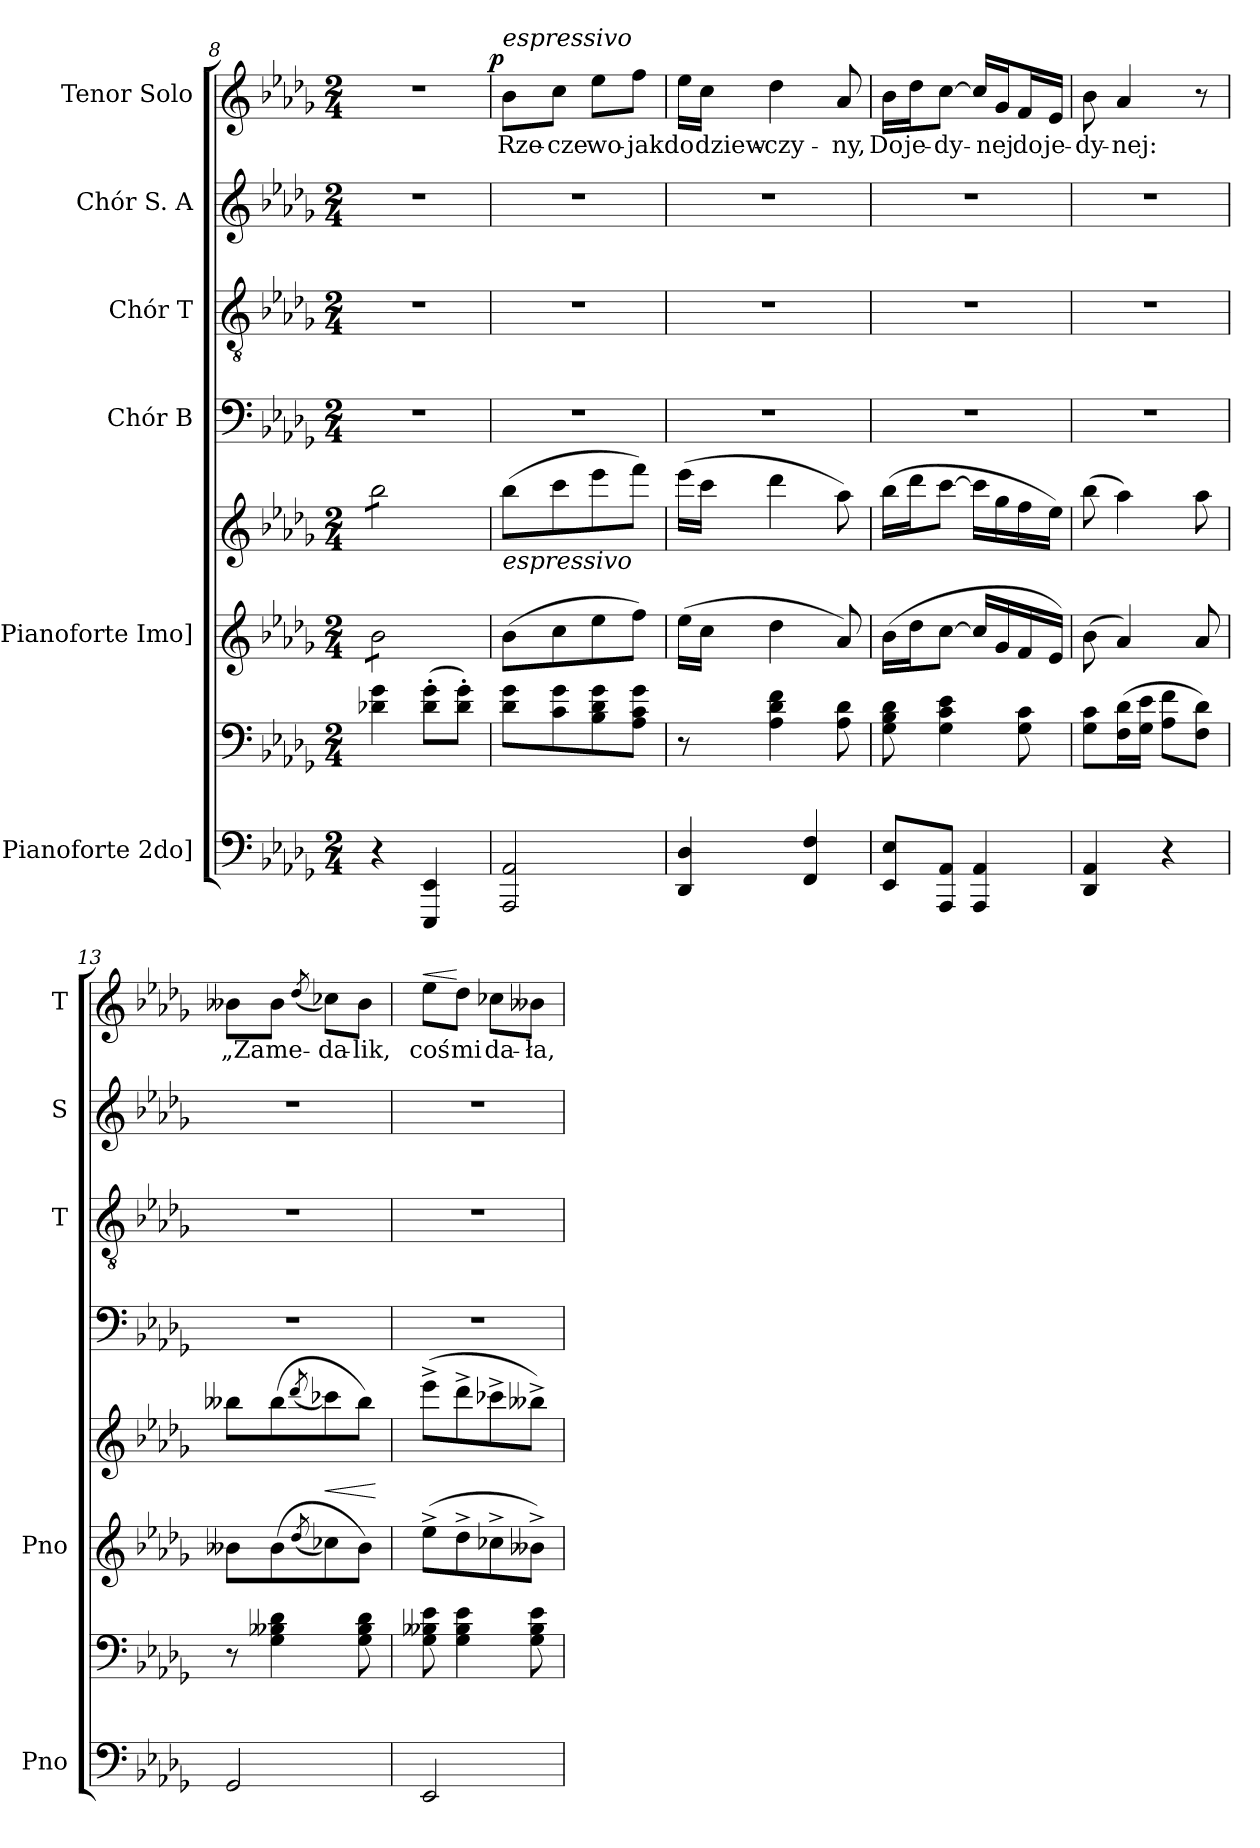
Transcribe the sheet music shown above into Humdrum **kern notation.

**kern	**kern	**kern	**kern	**dynam	**kern	**kern	**kern	**kern	**text	**dynam
*part6	*part6	*part5	*part5	*part5	*part4	*part3	*part2	*part1	*part1	*part1
*staff8	*staff7	*staff6	*staff5	*staff5/6	*staff4	*staff3	*staff2	*staff1	*staff1	*staff1
*I"[Pianoforte 2do]	*	*I"[Pianoforte Imo]	*	*	*I"Chór B	*I"Chór T	*I"Chór S. A	*I"Tenor Solo	*	*
*I'Pno	*	*I'Pno	*	*	*	*I'T	*I'S	*I'T	*	*
*clefF4	*clefF4	*clefG2	*clefG2	*	*clefF4	*clefGv2	*clefG2	*clefG2	*	*
*k[b-e-a-d-g-]	*k[b-e-a-d-g-]	*k[b-e-a-d-g-]	*k[b-e-a-d-g-]	*	*k[b-e-a-d-g-]	*k[b-e-a-d-g-]	*k[b-e-a-d-g-]	*k[b-e-a-d-g-]	*	*
*D-:	*D-:	*D-:	*D-:	*	*D-:	*D-:	*D-:	*D-:	*	*
*M2/4	*M2/4	*M2/4	*M2/4	*	*M2/4	*M2/4	*M2/4	*M2/4	*	*
=8	=8	=8	=8	=8	=8	=8	=8	=8	=8	=8
*	*	*tremolo	*	*	*	*	*	*	*	*
*	*	*	*tremolo	*	*	*	*	*	*	*
4r	4d-X\ 4g-\	8b-\L	8bb-\L	.	2r	2r	2r	2r	.	.
.	.	8b-\	8bb-\	.	.	.	.	.	.	.
4EEE-/ 4EE-/	(>8d-'\ 8g-'\L	8b-\	8bb-\	.	.	.	.	.	.	.
.	8d-'\ 8g-'\J)	8b-\J	8bb-\J	.	.	.	.	.	.	.
*	*	*	*Xtremolo	*	*	*	*	*	*	*
*	*	*Xtremolo	*	*	*	*	*	*	*	*
=9	=9	=9	=9	=9	=9	=9	=9	=9	=9	=9
!	!	!	!	!	!	!	!	!LO:TX:a:i:t=espressivo	!	!
!	!	!	!LO:TX:b:i:t=espressivo	!	!	!	!	!	!	!
!	!	!	!	!	!	!	!	!	!	!LO:DY:a:rj
2AAA-/ 2AA-/	8d-\ 8g-\L	(>8b-\L	(>8bb-\L	.	2r	2r	2r	8b-\L	Rze-	p
.	8c\ 8g-\	8cc\	8ccc\	.	.	.	.	8cc\J	-cze	.
.	8B-\ 8d-\ 8g-\	8ee-\	8eee-\	.	.	.	.	8ee-\L	wo-	.
.	8A-\ 8c\ 8g-\J	8ff\J)	8fff\J)	.	.	.	.	8ff\J	-jak	.
=10	=10	=10	=10	=10	=10	=10	=10	=10	=10	=10
4DD-/ 4D-/	8r	(>16ee-\LL	(>16eee-\LL	.	2r	2r	2r	16ee-\LL	do	.
.	.	16cc\JJ	16ccc\JJ	.	.	.	.	16cc\JJ	dziew-	.
.	4A-\ 4d-\ 4f\	4dd-\	4ddd-\	.	.	.	.	4dd-\	-czy-	.
4FF/ 4F/	.	.	.	.	.	.	.	.	.	.
.	8A-\ 8d-\	8a-/)	8aa-\)	.	.	.	.	8a-/	-ny,	.
=11	=11	=11	=11	=11	=11	=11	=11	=11	=11	=11
8EE-/ 8E-/L	8G-\ 8B-\ 8d-\	(>16b-\LL	(16bb-\LL	.	2r	2r	2r	16b-\LL	Do	.
.	.	16dd-\J	16ddd-\J	.	.	.	.	16dd-\J	je-	.
8AAA-/ 8AA-/J	4G-\ 4c\ 4e-\	[8cc\J	[8ccc\J	.	.	.	.	[8cc\J	-dy-	.
4AAA-/ 4AA-/	.	16cc/LL]	16ccc\LL]	.	.	.	.	16cc/LL]	.	.
.	.	16g-/	16gg-\	.	.	.	.	16g-/J	-nej	.
.	8G-\ 8c\	16f/	16ff\	.	.	.	.	16f/L	do	.
.	.	16e-/JJ)	16ee-\JJ)	.	.	.	.	16e-/JJ	je-	.
=12	=12	=12	=12	=12	=12	=12	=12	=12	=12	=12
4DD-/ 4AA-/	8G-\ 8c\L	(>8b-\	(>8bb-\	.	2r	2r	2r	8b-\	-dy-	.
.	(>16F\ 16d-\L	4a-/)	4aa-\)	.	.	.	.	4a-/	-nej:	.
.	16G-\ 16e-\JJ	.	.	.	.	.	.	.	.	.
4r	8A-\ 8f\L	.	.	.	.	.	.	.	.	.
.	8F\ 8d-\J)	8a-/	8aa-\	.	.	.	.	8r	.	.
=13	=13	=13	=13	=13	=13	=13	=13	=13	=13	=13
2GG-/	8r	8b--X\L	8bb--X\L	.	2r	2r	2r	8b--X\L	„Za	.
.	4G-\ 4B--X\ 4d-\	(>8b--\	(>8bb--\	.	.	.	.	8b--\J	me-	.
.	.	(<8qdd-/	(<8qddd-/	.	.	.	.	(<8qdd-/	.	.
.	.	8cc-X\)	8ccc-X\)	<	.	.	.	8cc-X\L)	-da-	.
.	8G-\ 8B--\ 8d-\	8b--\J)	8bb--\J)	.	.	.	.	8b--\J	-lik,	.
.	.	.	.	[	.	.	.	.	.	.
=14	=14	=14	=14	=14	=14	=14	=14	=14	=14	=14
!	!	!	!	!	!	!	!	!	!	!LO:HP:a
2EE-/	8G-\ 8B--X\ 8e-\	(>8ee-^\L	(>8eee-^\L	.	2r	2r	2r	8ee-\L	coś	<
.	4G-\ 4B--\ 4e-\	8dd-^\	8ddd-^\	.	.	.	.	8dd-\J	mi	[
.	.	8cc-X^\	8ccc-X^\	.	.	.	.	8cc-X\L	da-	.
.	8G-\ 8B--\ 8e-\	8b--X^\J)	8bb--X^\J)	.	.	.	.	8b--X\J	-ła,	.
=	=	=	=	=	=	=	=	=	=	=
*-	*-	*-	*-	*-	*-	*-	*-	*-	*-	*-
